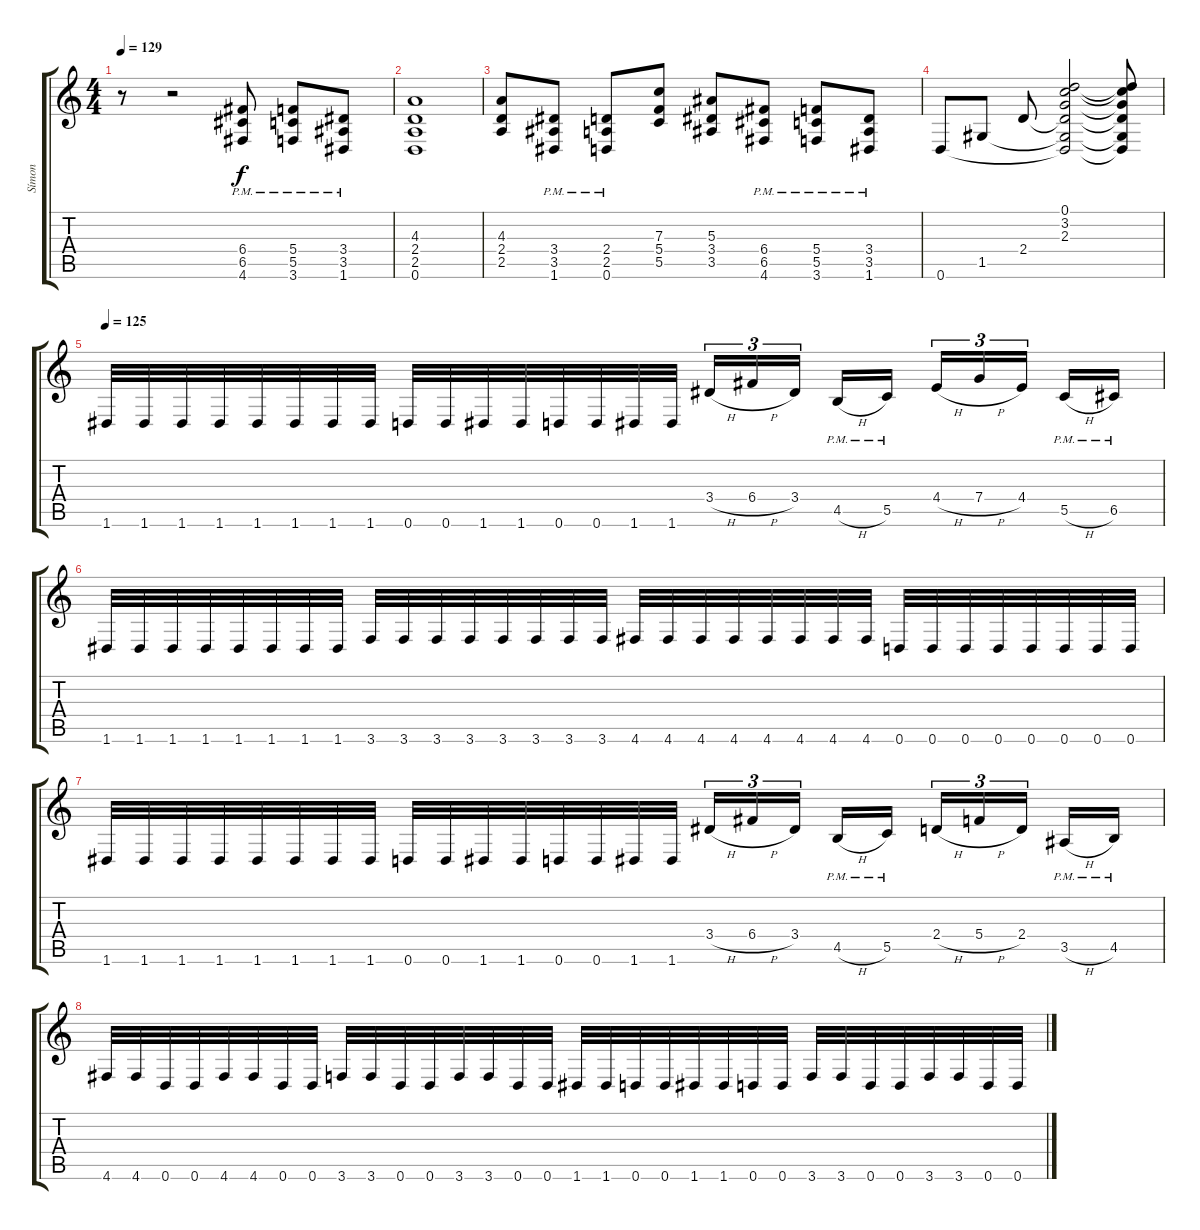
\track ("Símon" "Símon") {instrument distortionguitar}
\staff {score tabs}
\tuning (D4 A3 F3 C3 G2 D2) {hide}
\ts (4 4)
\tempo 129
\clef g2
\ks c
r.8{dy f} r.2 (6.4{pm} 6.5{pm} 4.6{pm}).8 (5.4{pm} 5.5{pm} 3.6{pm}).8 (3.4{pm} 3.5{pm} 1.6{pm}).8 |
(4.3 2.4 2.5 0.6).1 |
(4.3 2.4 2.5).8 (3.4{pm} 3.5{pm} 1.6{pm}).8 (2.4{pm} 2.5{pm} 0.6{pm}).8 (7.3 5.4 5.5).8 (5.3 3.4 3.5).8 (6.4{pm} 6.5{pm} 4.6{pm}).8 (5.4{pm} 5.5{pm} 3.6{pm}).8 (3.4{pm} 3.5{pm} 1.6{pm}).8 |
0.6.8 1.5.8 2.4.8 (0.1 3.2 2.3 2.4{t} 1.5{t} 0.6{t}).2 (0.1{t} 3.2{t} 2.3{t} 2.4{t} 1.5{t} 0.6{t}).8 |
\tempo 125
1.6.32 1.6.32 1.6.32 1.6.32 1.6.32 1.6.32 1.6.32 1.6.32 0.6.32 0.6.32 1.6.32 1.6.32 0.6.32 0.6.32 1.6.32 1.6.32 3.4{h}.16{tu (3 2)} 6.4{h}.16{tu (3 2)} 3.4.16{tu (3 2) beam splitsecondary} 4.5{h pm}.16 5.5{pm}.16 4.4{h}.16{tu (3 2)} 7.4{h}.16{tu (3 2)} 4.4.16{tu (3 2) beam splitsecondary} 5.5{h pm}.16 6.5{pm}.16 |
1.6.32 1.6.32 1.6.32 1.6.32 1.6.32 1.6.32 1.6.32 1.6.32 3.6.32 3.6.32 3.6.32 3.6.32 3.6.32 3.6.32 3.6.32 3.6.32 4.6.32 4.6.32 4.6.32 4.6.32 4.6.32 4.6.32 4.6.32 4.6.32 0.6.32 0.6.32 0.6.32 0.6.32 0.6.32 0.6.32 0.6.32 0.6.32 |
1.6.32 1.6.32 1.6.32 1.6.32 1.6.32 1.6.32 1.6.32 1.6.32 0.6.32 0.6.32 1.6.32 1.6.32 0.6.32 0.6.32 1.6.32 1.6.32 3.4{h}.16{tu (3 2)} 6.4{h}.16{tu (3 2)} 3.4.16{tu (3 2) beam splitsecondary} 4.5{h pm}.16 5.5{pm}.16 2.4{h}.16{tu (3 2)} 5.4{h}.16{tu (3 2)} 2.4.16{tu (3 2) beam splitsecondary} 3.5{h pm}.16 4.5{pm}.16 |
4.6.32 4.6.32 0.6.32 0.6.32 4.6.32 4.6.32 0.6.32 0.6.32 3.6.32 3.6.32 0.6.32 0.6.32 3.6.32 3.6.32 0.6.32 0.6.32 1.6.32 1.6.32 0.6.32 0.6.32 1.6.32 1.6.32 0.6.32 0.6.32 3.6.32 3.6.32 0.6.32 0.6.32 3.6.32 3.6.32 0.6.32 0.6.32
